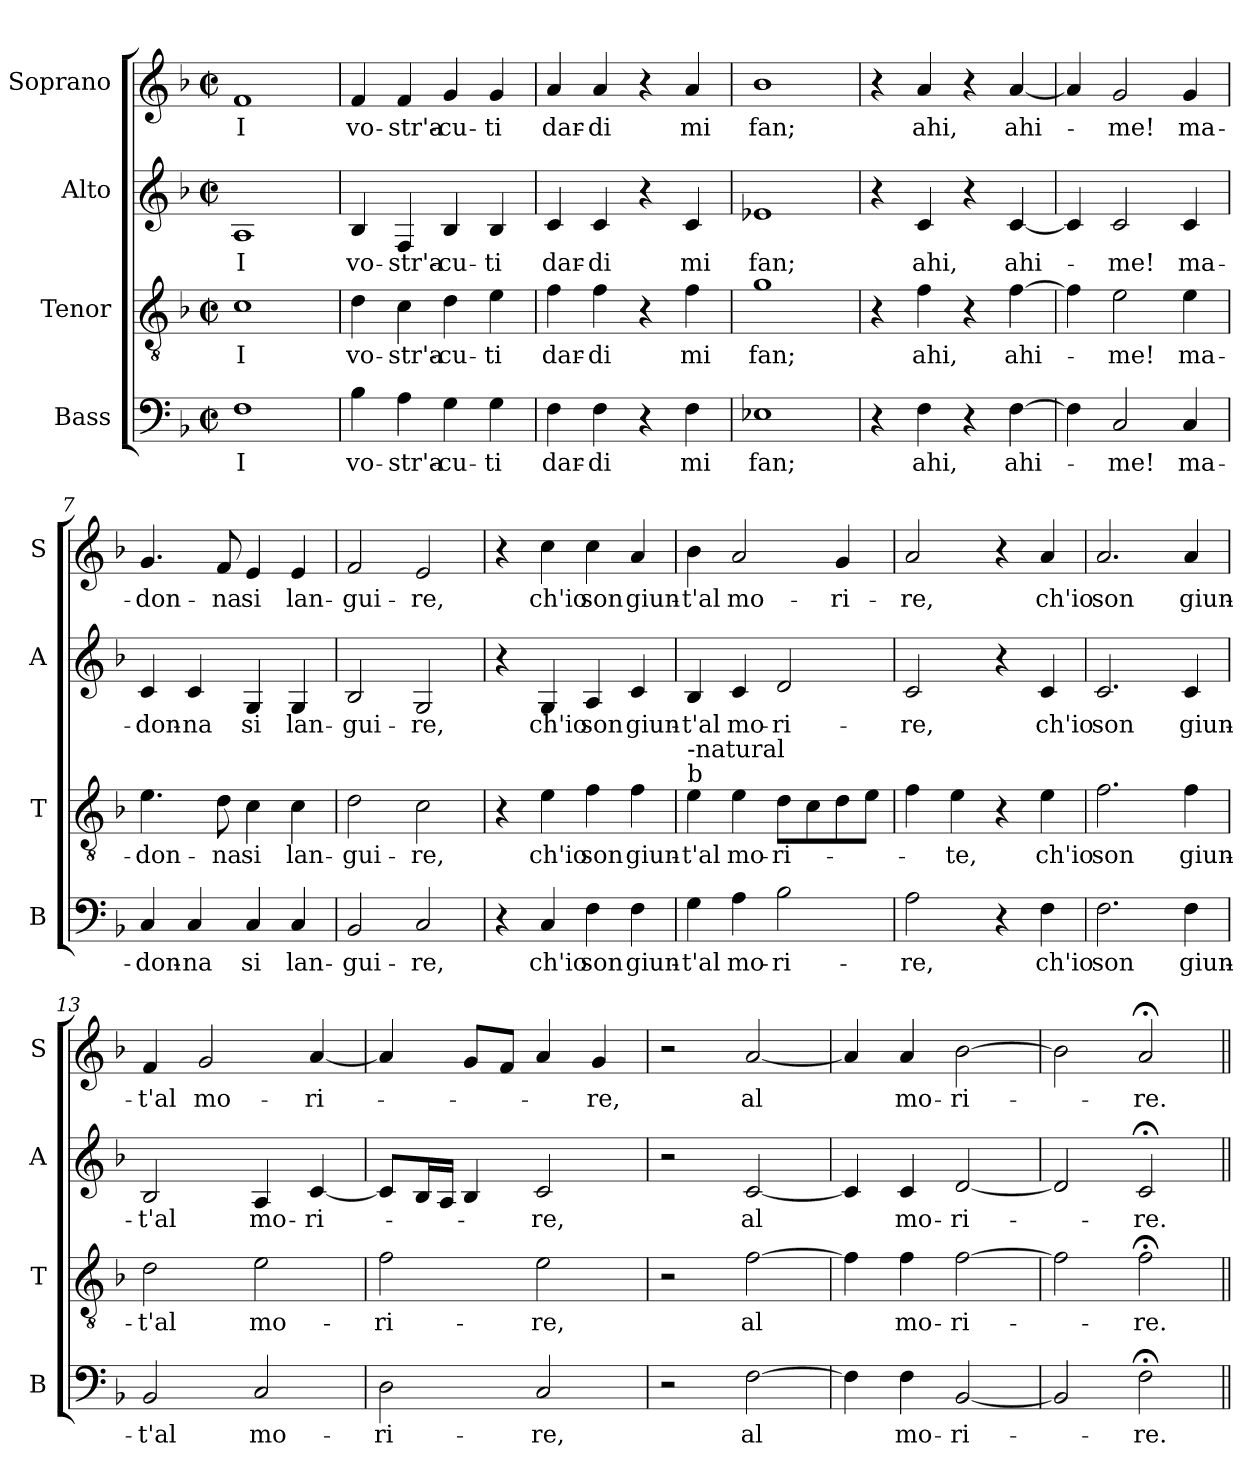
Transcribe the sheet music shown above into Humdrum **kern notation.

**kern	**text	**kern	**text	**kern	**text	**kern	**text
*part4	*part4	*part3	*part3	*part2	*part2	*part1	*part1
*staff4	*staff4	*staff3	*staff3	*staff2	*staff2	*staff1	*staff1
*I"Bass	*	*I"Tenor	*	*I"Alto	*	*I"Soprano	*
*I'B	*	*I'T	*	*I'A	*	*I'S	*
*clefF4	*	*clefGv2	*	*clefG2	*	*clefG2	*
*k[b-]	*	*k[b-]	*	*k[b-]	*	*k[b-]	*
*F:	*	*F:	*	*F:	*	*F:	*
*M2/2	*	*M2/2	*	*M2/2	*	*M2/2	*
*met(c|)	*	*met(c|)	*	*met(c|)	*	*met(c|)	*
=1	=1	=1	=1	=1	=1	=1	=1
!	!LO:LY:b	!	!LO:LY:b	!	!LO:LY:b	!	!LO:LY:b
1F	I	1c	I	1A	I	1f	I
=2	=2	=2	=2	=2	=2	=2	=2
!	!LO:LY:b	!	!LO:LY:b	!	!LO:LY:b	!	!LO:LY:b
4B-\	vo-	4d\	vo-	4B-/	vo-	4f/	vo-
!	!LO:LY:b	!	!LO:LY:b	!	!LO:LY:b	!	!LO:LY:b
4A\	-str'a-	4c\	-str'a-	4F/	-str'a-	4f/	-str'a-
!	!LO:LY:b	!	!LO:LY:b	!	!LO:LY:b	!	!LO:LY:b
4G\	-cu-	4d\	-cu-	4B-/	-cu-	4g/	-cu-
!	!LO:LY:b	!	!LO:LY:b	!	!LO:LY:b	!	!LO:LY:b
4G\	-ti	4e\	-ti	4B-/	-ti	4g/	-ti
=3	=3	=3	=3	=3	=3	=3	=3
!	!LO:LY:b	!	!LO:LY:b	!	!LO:LY:b	!	!LO:LY:b
4F\	dar-	4f\	dar-	4c/	dar-	4a/	dar-
!	!LO:LY:b	!	!LO:LY:b	!	!LO:LY:b	!	!LO:LY:b
4F\	-di	4f\	-di	4c/	-di	4a/	-di
4r	.	4r	.	4r	.	4r	.
!	!LO:LY:b	!	!LO:LY:b	!	!LO:LY:b	!	!LO:LY:b
4F\	mi	4f\	mi	4c/	mi	4a/	mi
=4	=4	=4	=4	=4	=4	=4	=4
!	!LO:LY:b	!	!LO:LY:b	!	!LO:LY:b	!	!LO:LY:b
1E-X	fan;	1g	fan;	1e-X	fan;	1b-	fan;
=5	=5	=5	=5	=5	=5	=5	=5
4r	.	4r	.	4r	.	4r	.
!	!LO:LY:b	!	!LO:LY:b	!	!LO:LY:b	!	!LO:LY:b
4F\	ahi,	4f\	ahi,	4c/	ahi,	4a/	ahi,
4r	.	4r	.	4r	.	4r	.
!	!LO:LY:b	!	!LO:LY:b	!	!LO:LY:b	!	!LO:LY:b
[4F\	ahi-	[4f\	ahi-	[4c/	ahi-	[4a/	ahi-
!!LO:LB:g=z
=6	=6	=6	=6	=6	=6	=6	=6
4F\]	.	4f\]	.	4c/]	.	4a/]	.
!	!LO:LY:b	!	!LO:LY:b	!	!LO:LY:b	!	!LO:LY:b
2C/	-me!	2e\	-me!	2c/	-me!	2g/	-me!
!	!LO:LY:b	!	!LO:LY:b	!	!LO:LY:b	!	!LO:LY:b
4C/	ma-	4e\	ma-	4c/	ma-	4g/	ma-
=7	=7	=7	=7	=7	=7	=7	=7
!	!LO:LY:b	!	!LO:LY:b	!	!LO:LY:b	!	!LO:LY:b
4C/	-don-	4.e\	-don-	4c/	-don-	4.g/	-don-
!	!LO:LY:b	!	!	!	!LO:LY:b	!	!
4C/	-na	.	.	4c/	-na	.	.
!	!	!	!LO:LY:b	!	!	!	!LO:LY:b
.	.	8d\	-na	.	.	8f/	-na
!	!LO:LY:b	!	!LO:LY:b	!	!LO:LY:b	!	!LO:LY:b
4C/	si	4c\	si	4G/	si	4e/	si
!	!LO:LY:b	!	!LO:LY:b	!	!LO:LY:b	!	!LO:LY:b
4C/	lan-	4c\	lan-	4G/	lan-	4e/	lan-
=8	=8	=8	=8	=8	=8	=8	=8
!	!LO:LY:b	!	!LO:LY:b	!	!LO:LY:b	!	!LO:LY:b
2BB-/	-gui-	2d\	-gui-	2B-/	-gui-	2f/	-gui-
!	!LO:LY:b	!	!LO:LY:b	!	!LO:LY:b	!	!LO:LY:b
2C/	-re,	2c\	-re,	2G/	-re,	2e/	-re,
=9	=9	=9	=9	=9	=9	=9	=9
4r	.	4r	.	4r	.	4r	.
!	!LO:LY:b	!	!LO:LY:b	!	!LO:LY:b	!	!LO:LY:b
4C/	ch'io	4e\	ch'io	4G/	ch'io	4cc\	ch'io
!	!LO:LY:b	!	!LO:LY:b	!	!LO:LY:b	!	!LO:LY:b
4F\	son	4f\	son	4A/	son	4cc\	son
!	!LO:LY:b	!	!LO:LY:b	!	!LO:LY:b	!	!LO:LY:b
4F\	giun-	4f\	giun-	4c/	giun-	4a/	giun-
=10	=10	=10	=10	=10	=10	=10	=10
!	!	!LO:TX:a:t=b	!	!	!	!	!
!	!	!LO:TX:a:t=-natural	!	!	!	!	!
!	!LO:LY:b	!	!LO:LY:b	!	!LO:LY:b	!	!LO:LY:b
4G\	-t'al	4e\	-t'al	4B-/	-t'al	4b-\	-t'al
!	!LO:LY:b	!	!LO:LY:b	!	!LO:LY:b	!	!LO:LY:b
4A\	mo-	4e\	mo-	4c/	mo-	2a/	mo-
!	!LO:LY:b	!	!LO:LY:b	!	!LO:LY:b	!	!
2B-\	-ri-	8d\L	-ri-	2d/	-ri-	.	.
.	.	8c\	.	.	.	.	.
!	!	!	!	!	!	!	!LO:LY:b
.	.	8d\	.	.	.	4g/	-ri-
.	.	8e\J	.	.	.	.	.
=11	=11	=11	=11	=11	=11	=11	=11
!	!LO:LY:b	!	!	!	!LO:LY:b	!	!LO:LY:b
2A\	-re,	4f\	.	2c/	-re,	2a/	-re,
!	!	!	!LO:LY:b	!	!	!	!
.	.	4e\	-te,	.	.	.	.
4r	.	4r	.	4r	.	4r	.
!	!LO:LY:b	!	!LO:LY:b	!	!LO:LY:b	!	!LO:LY:b
4F\	ch'io	4e\	ch'io	4c/	ch'io	4a/	ch'io
!!LO:PB:g=z
=12	=12	=12	=12	=12	=12	=12	=12
!	!LO:LY:b	!	!LO:LY:b	!	!LO:LY:b	!	!LO:LY:b
2.F\	son	2.f\	son	2.c/	son	2.a/	son
!	!LO:LY:b	!	!LO:LY:b	!	!LO:LY:b	!	!LO:LY:b
4F\	giun-	4f\	giun-	4c/	giun-	4a/	giun-
=13	=13	=13	=13	=13	=13	=13	=13
!	!LO:LY:b	!	!LO:LY:b	!	!LO:LY:b	!	!LO:LY:b
2BB-/	-t'al	2d\	-t'al	2B-/	-t'al	4f/	-t'al
!	!	!	!	!	!	!	!LO:LY:b
.	.	.	.	.	.	2g/	mo-
!	!LO:LY:b	!	!LO:LY:b	!	!LO:LY:b	!	!
2C/	mo-	2e\	mo-	4A/	mo-	.	.
!	!	!	!	!	!LO:LY:b	!	!LO:LY:b
.	.	.	.	[4c/	-ri-	[4a/	-ri-
=14	=14	=14	=14	=14	=14	=14	=14
!	!LO:LY:b	!	!LO:LY:b	!	!	!	!
2D\	-ri-	2f\	-ri-	8c/L]	.	4a/]	.
.	.	.	.	16B-/L	.	.	.
.	.	.	.	16A/JJ	.	.	.
.	.	.	.	4B-/	.	8g/L	.
.	.	.	.	.	.	8f/J	.
!	!LO:LY:b	!	!LO:LY:b	!	!LO:LY:b	!	!
2C/	-re,	2e\	-re,	2c/	-re,	4a/	.
!	!	!	!	!	!	!	!LO:LY:b
.	.	.	.	.	.	4g/	-re,
=15	=15	=15	=15	=15	=15	=15	=15
2r	.	2r	.	2r	.	2r	.
!	!LO:LY:b	!	!LO:LY:b	!	!LO:LY:b	!	!LO:LY:b
[2F\	al	[2f\	al	[2c/	al	[2a/	al
=16	=16	=16	=16	=16	=16	=16	=16
4F\]	.	4f\]	.	4c/]	.	4a/]	.
!	!LO:LY:b	!	!LO:LY:b	!	!LO:LY:b	!	!LO:LY:b
4F\	mo-	4f\	mo-	4c/	mo-	4a/	mo-
!	!LO:LY:b	!	!LO:LY:b	!	!LO:LY:b	!	!LO:LY:b
[2BB-/	-ri-	[2f\	-ri-	[2d/	-ri-	[2b-\	-ri-
=17	=17	=17	=17	=17	=17	=17	=17
2BB-/]	.	2f\]	.	2d/]	.	2b-\]	.
!	!LO:LY:b	!	!LO:LY:b	!	!LO:LY:b	!	!LO:LY:b
2F;<\	-re.	2f;<\	-re.	2c;</	-re.	2a;</	-re.
=||	=||	=||	=||	=||	=||	=||	=||
*-	*-	*-	*-	*-	*-	*-	*-
